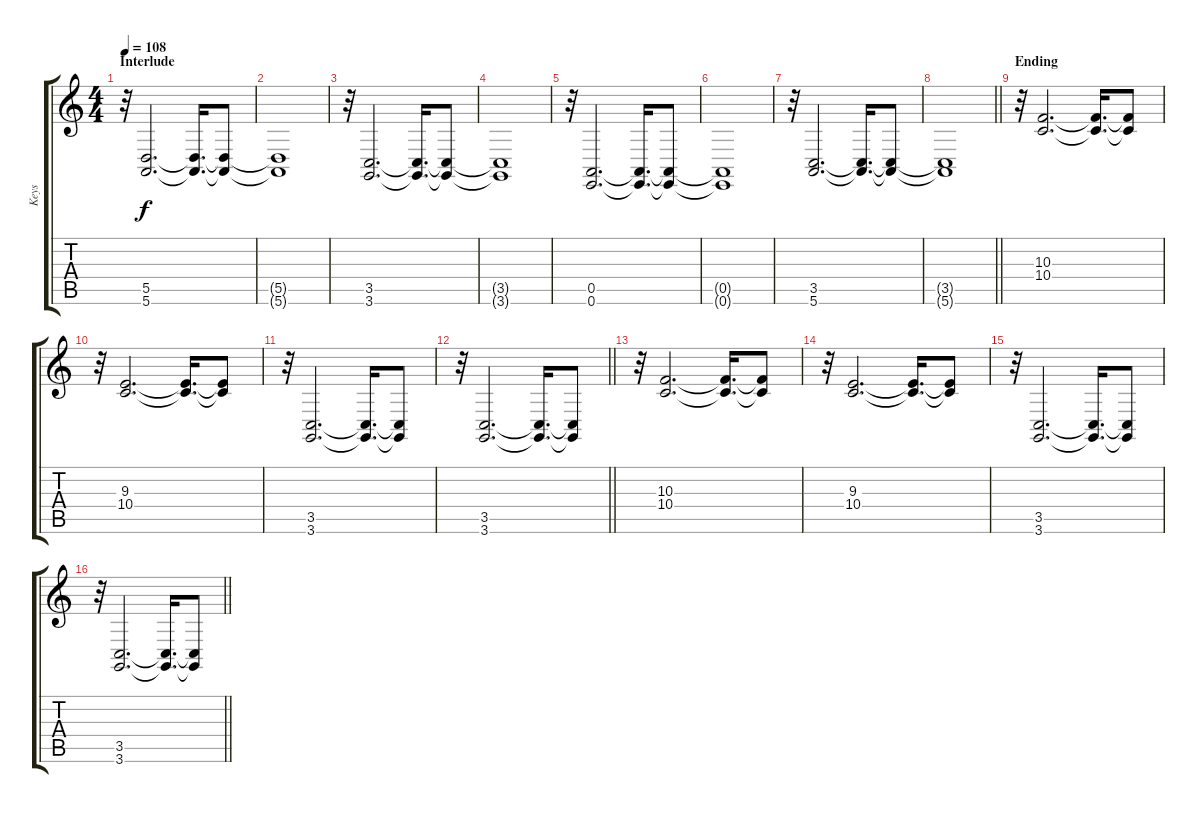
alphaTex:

\track ("Keys" "Keys") {instrument drawbarorgan}
\staff {score tabs}
\tuning (E4 B3 G3 D3 A2 E2) {hide}
\ts (4 4)
\section ("" "Interlude")
\tempo 108
\clef g2
\ks c
r.32{dy f} (5.5 5.6).2{d} (5.5{t} 5.6{t}).16{d} (5.5{t} 5.6{t}).8 |
(5.5{t} 5.6{t}).1 |
r.32 (3.5 3.6).2{d} (3.5{t} 3.6{t}).16{d} (3.5{t} 3.6{t}).8 |
(3.5{t} 3.6{t}).1 |
r.32 (0.5 0.6).2{d} (0.5{t} 0.6{t}).16{d} (0.5{t} 0.6{t}).8 |
(0.5{t} 0.6{t}).1 |
r.32 (3.5 5.6).2{d} (3.5{t} 5.6{t}).16{d} (3.5{t} 5.6{t}).8 |
\barLineRight lightlight
(3.5{t} 5.6{t}).1 |
\section ("" "Ending")
r.32 (10.3 10.4).2{d} (10.3{t} 10.4{t}).16{d} (10.3{t} 10.4{t}).8 |
r.32 (9.3 10.4).2{d} (9.3{t} 10.4{t}).16{d} (9.3{t} 10.4{t}).8 |
r.32 (3.5 3.6).2{d} (3.5{t} 3.6{t}).16{d} (3.5{t} 3.6{t}).8 |
\barLineRight lightlight
r.32 (3.5 3.6).2{d} (3.5{t} 3.6{t}).16{d} (3.5{t} 3.6{t}).8 |
r.32 (10.3 10.4).2{d} (10.3{t} 10.4{t}).16{d} (10.3{t} 10.4{t}).8 |
r.32 (9.3 10.4).2{d} (9.3{t} 10.4{t}).16{d} (9.3{t} 10.4{t}).8 |
r.32 (3.5 3.6).2{d} (3.5{t} 3.6{t}).16{d} (3.5{t} 3.6{t}).8 |
\barLineRight lightlight
r.32 (3.5 3.6).2{d} (3.5{t} 3.6{t}).16{d} (3.5{t} 3.6{t}).8
